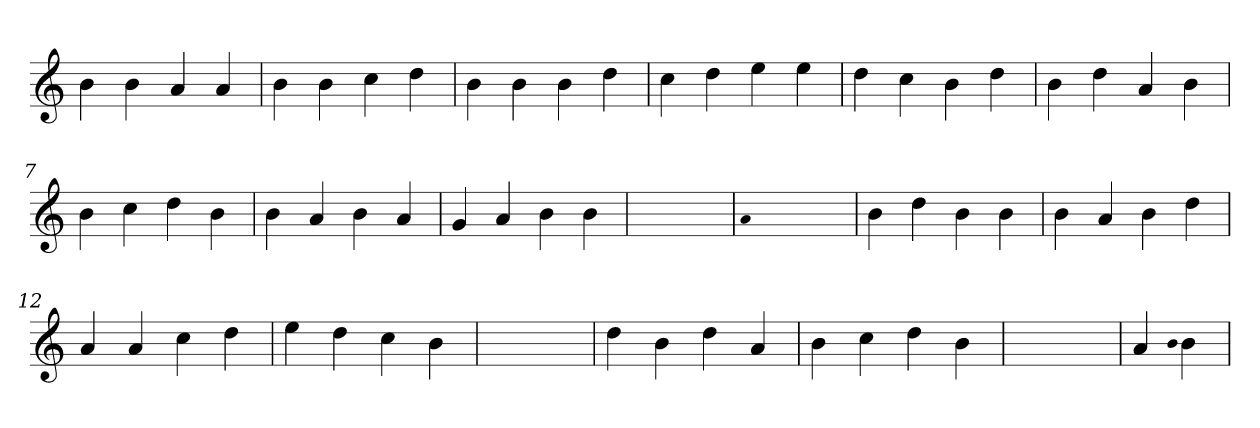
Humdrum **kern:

**kern
*part1
*staff1
*clefG2
=1
4b
4b
4a
4a
=2
4b
4b
4cc
4dd
=3
4b
4b
4b
4dd
=4
4cc
4dd
4ee
4ee
=5
4dd
4cc
4b
4dd
=6
4b
4dd
4a
4b
=7
4b
4cc
4dd
4b
=8
4b
4a
4b
4a
=9
4g
4a
4b
4b
=10
1ryy
=10
qqa
1ryy
=10
4b
4dd
4b
4b
=11
4b
4a
4b
4dd
=12
4a
4a
4cc
4dd
=13
4ee
4dd
4cc
4b
=14
1ryy
=14
4dd
4b
4dd
4a
=15
4b
4cc
4dd
4b
=16
1ryy
=16
4a
qqb
4b
=
*-
